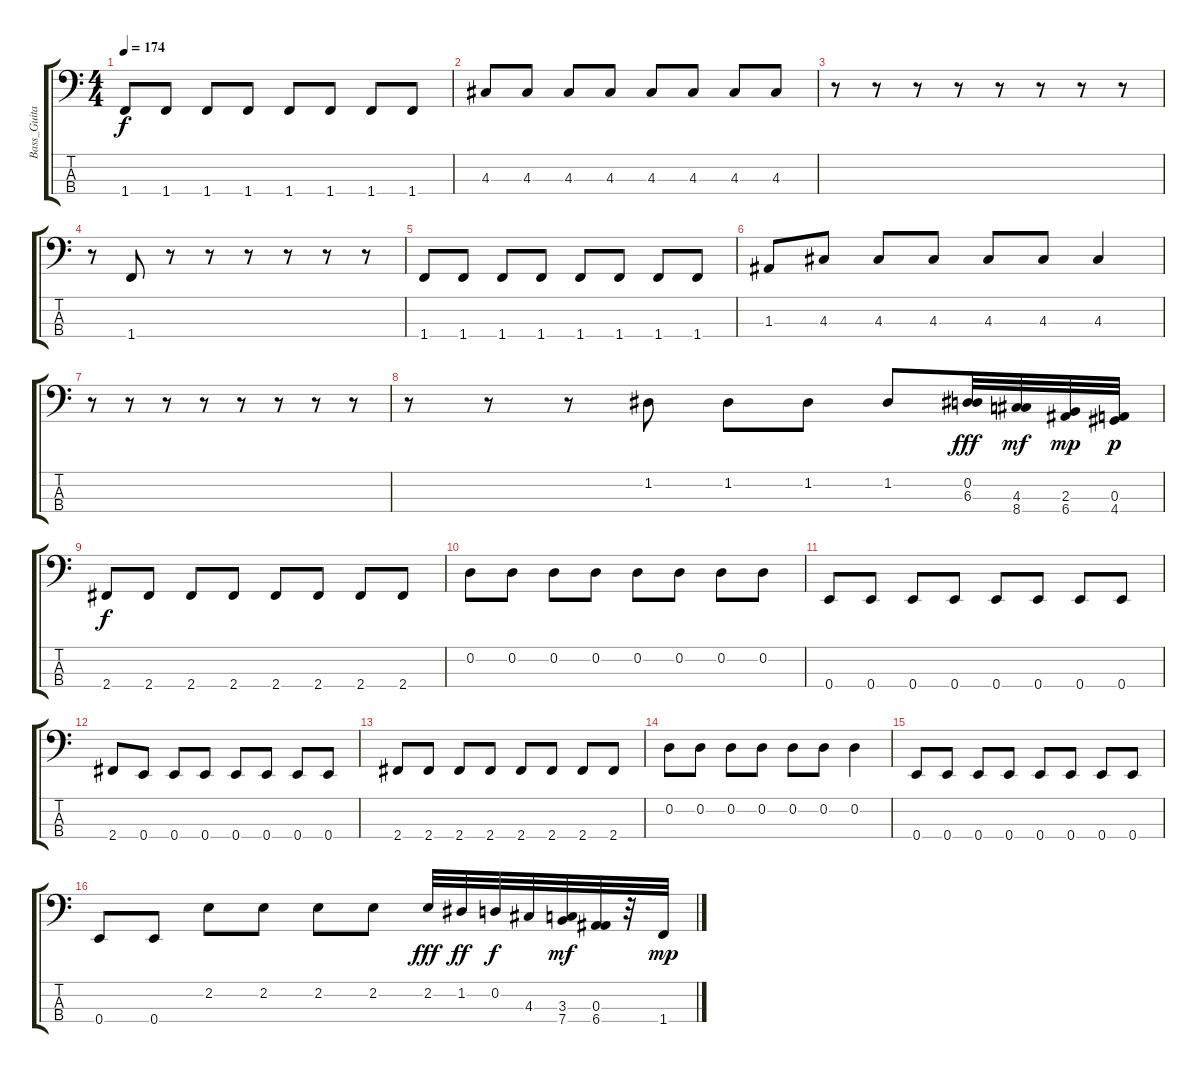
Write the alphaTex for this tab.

\track ("Bass_Guitar" "Bass_Guita") {instrument electricbassfinger}
\staff {score tabs}
\tuning (G2 D2 A1 E1) {hide}
\ts (4 4)
\tempo 174
\clef f4
\ks c
1.4.8{dy f} 1.4.8 1.4.8 1.4.8 1.4.8 1.4.8 1.4.8 1.4.8 |
4.3.8 4.3.8 4.3.8 4.3.8 4.3.8 4.3.8 4.3.8 4.3.8 |
r.8 r.8 r.8 r.8 r.8 r.8 r.8 r.8 |
r.8 1.4.8 r.8 r.8 r.8 r.8 r.8 r.8 |
1.4.8 1.4.8 1.4.8 1.4.8 1.4.8 1.4.8 1.4.8 1.4.8 |
1.3.8 4.3.8 4.3.8 4.3.8 4.3.8 4.3.8 4.3.4 |
r.8 r.8 r.8 r.8 r.8 r.8 r.8 r.8 |
r.8 r.8 r.8 1.2.8 1.2.8 1.2.8 1.2.8 (0.2 6.3).32{dy fff} (4.3 8.4).32{dy mf} (2.3 6.4).32{dy mp} (0.3 4.4).32{dy p} |
2.4.8{dy f} 2.4.8 2.4.8 2.4.8 2.4.8 2.4.8 2.4.8 2.4.8 |
0.2.8 0.2.8 0.2.8 0.2.8 0.2.8 0.2.8 0.2.8 0.2.8 |
0.4.8 0.4.8 0.4.8 0.4.8 0.4.8 0.4.8 0.4.8 0.4.8 |
2.4.8 0.4.8 0.4.8 0.4.8 0.4.8 0.4.8 0.4.8 0.4.8 |
2.4.8 2.4.8 2.4.8 2.4.8 2.4.8 2.4.8 2.4.8 2.4.8 |
0.2.8 0.2.8 0.2.8 0.2.8 0.2.8 0.2.8 0.2.4 |
0.4.8 0.4.8 0.4.8 0.4.8 0.4.8 0.4.8 0.4.8 0.4.8 |
0.4.8 0.4.8 2.2.8 2.2.8 2.2.8 2.2.8 2.2.32{dy fff} 1.2.32{dy ff} 0.2.32{dy f} 4.3.32 (3.3 7.4).32{dy mf} (0.3 6.4).32 r.32 1.4.32{dy mp}
